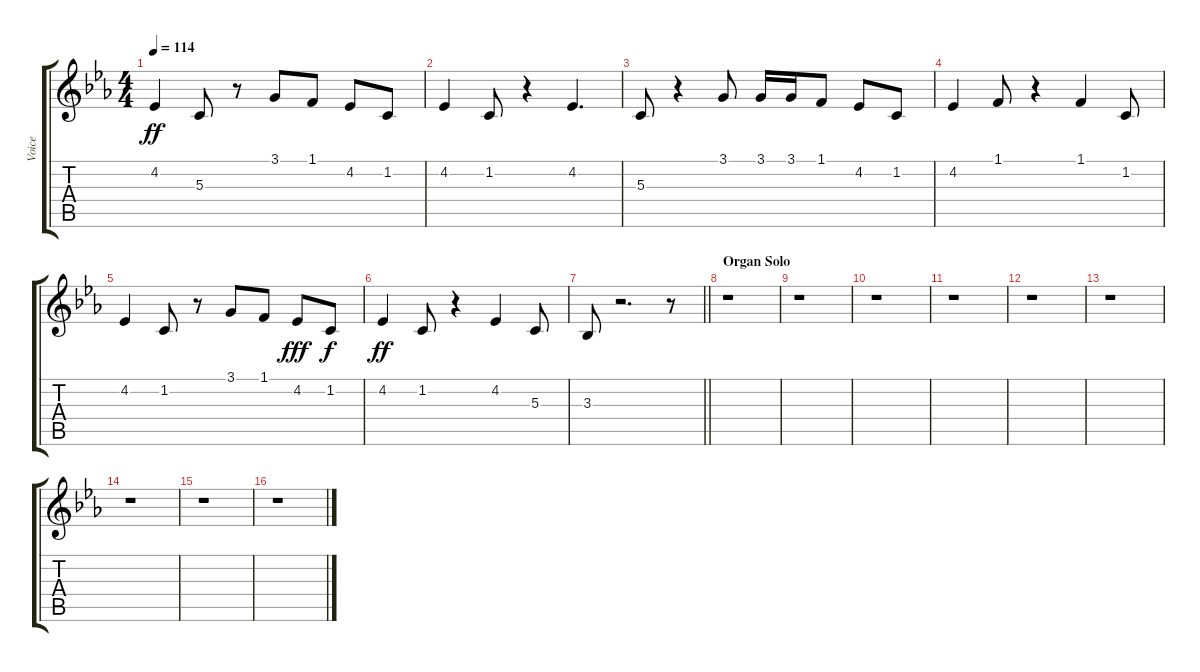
\track ("Voice" "Voice") {instrument altosax}
\staff {score tabs}
\tuning (E4 B3 G3 D3 A2 E2) {hide}
\ts (4 4)
\tempo 114
\clef g2
\ks eb
4.2.4{dy ff} 5.3.8 r.8 3.1.8 1.1.8 4.2.8 1.2.8 |
4.2.4 1.2.8 r.4 4.2.4{d} |
5.3.8 r.4 3.1.8 3.1.16 3.1.16 1.1.8 4.2.8 1.2.8 |
4.2.4 1.1.8 r.4 1.1.4 1.2.8 |
4.2.4 1.2.8 r.8 3.1.8 1.1.8 4.2.8{dy fff} 1.2.8{dy f} |
4.2.4{dy ff} 1.2.8 r.4 4.2.4 5.3.8 |
\barLineRight lightlight
3.3.8 r.2{d} r.8 |
\section ("" "Organ Solo")
r.1 |
r.1 |
r.1 |
r.1 |
r.1 |
r.1 |
r.1 |
r.1 |
r.1
